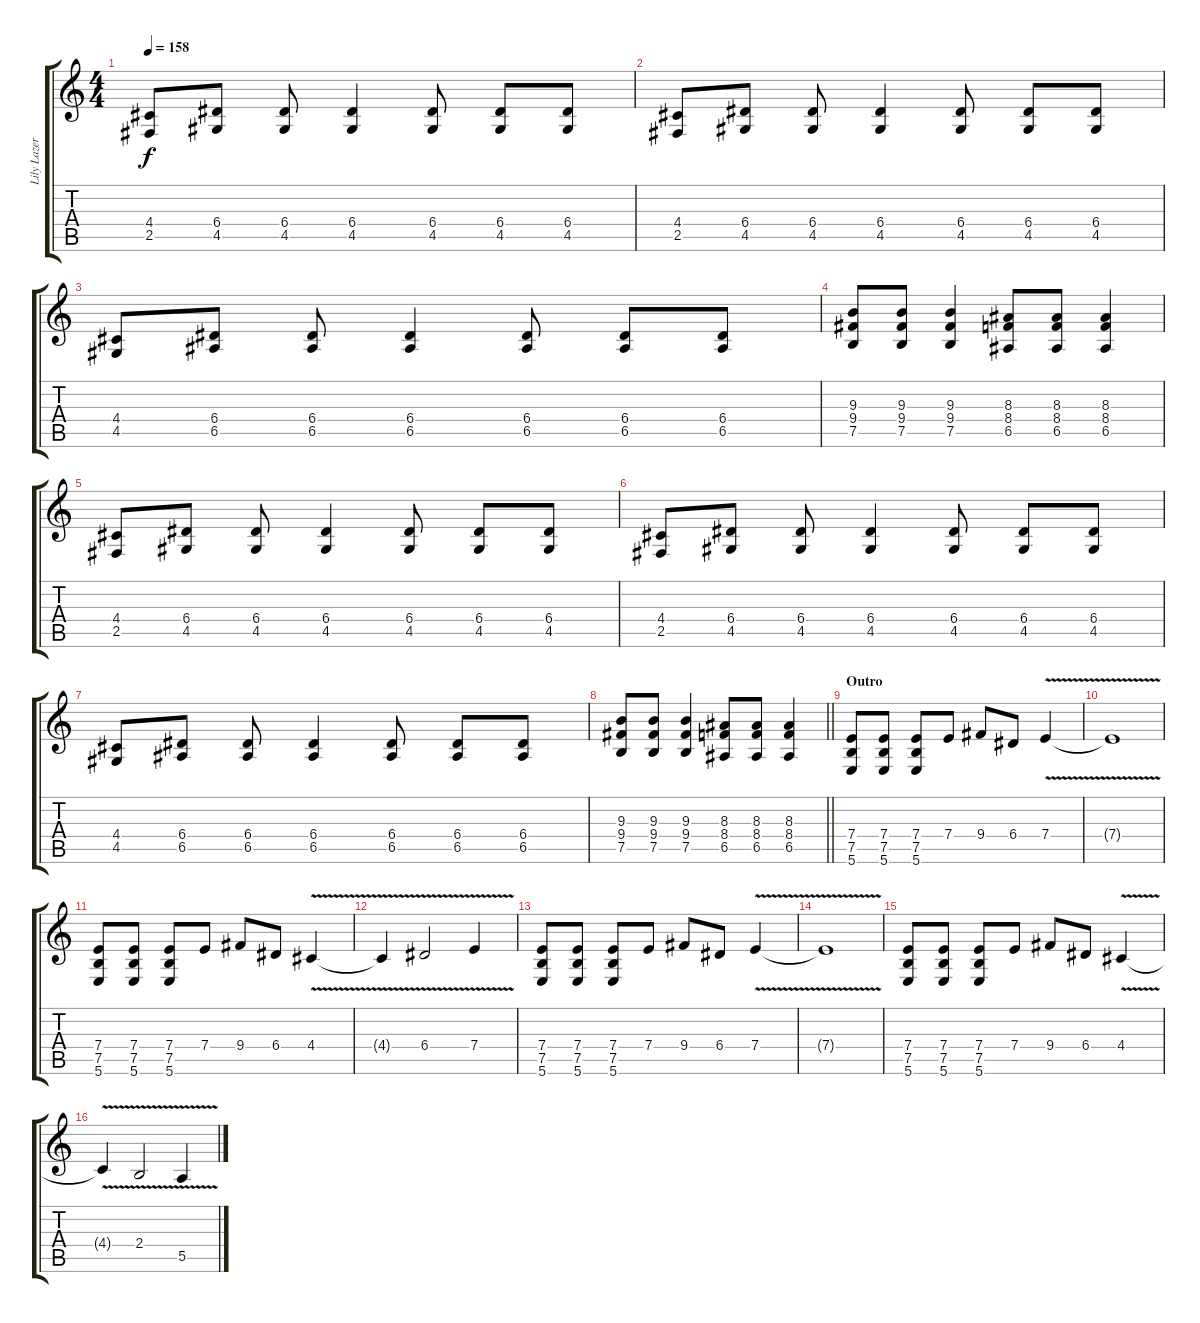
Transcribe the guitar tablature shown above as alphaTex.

\track ("Lily Lazer (Guitar)" "Lily Lazer") {instrument distortionguitar}
\staff {score tabs}
\tuning (B3 Gb3 D3 A2 E2 B1) {hide}
\ts (4 4)
\tempo 158
\clef g2
\ks c
(4.4 2.5).8{dy f} (6.4 4.5).8 (6.4 4.5).8 (6.4 4.5).4 (6.4 4.5).8 (6.4 4.5).8 (6.4 4.5).8 |
(4.4 2.5).8 (6.4 4.5).8 (6.4 4.5).8 (6.4 4.5).4 (6.4 4.5).8 (6.4 4.5).8 (6.4 4.5).8 |
(4.4 4.5).8 (6.4 6.5).8 (6.4 6.5).8 (6.4 6.5).4 (6.4 6.5).8 (6.4 6.5).8 (6.4 6.5).8 |
(9.3 9.4 7.5).8 (9.3 9.4 7.5).8 (9.3 9.4 7.5).4 (8.3 8.4 6.5).8 (8.3 8.4 6.5).8 (8.3 8.4 6.5).4 |
(4.4 2.5).8 (6.4 4.5).8 (6.4 4.5).8 (6.4 4.5).4 (6.4 4.5).8 (6.4 4.5).8 (6.4 4.5).8 |
(4.4 2.5).8 (6.4 4.5).8 (6.4 4.5).8 (6.4 4.5).4 (6.4 4.5).8 (6.4 4.5).8 (6.4 4.5).8 |
(4.4 4.5).8 (6.4 6.5).8 (6.4 6.5).8 (6.4 6.5).4 (6.4 6.5).8 (6.4 6.5).8 (6.4 6.5).8 |
\barLineRight lightlight
(9.3 9.4 7.5).8 (9.3 9.4 7.5).8 (9.3 9.4 7.5).4 (8.3 8.4 6.5).8 (8.3 8.4 6.5).8 (8.3 8.4 6.5).4 |
\section ("" "Outro")
(7.4 7.5 5.6).8 (7.4 7.5 5.6).8 (7.4 7.5 5.6).8 7.4.8 9.4.8 6.4.8 7.4{v}.4 |
7.4{t}.1 |
(7.4 7.5 5.6).8 (7.4 7.5 5.6).8 (7.4 7.5 5.6).8 7.4.8 9.4.8 6.4.8 4.4{v}.4 |
4.4{t}.4 6.4{v}.2 7.4{v}.4 |
(7.4 7.5 5.6).8 (7.4 7.5 5.6).8 (7.4 7.5 5.6).8 7.4.8 9.4.8 6.4.8 7.4{v}.4 |
7.4{t}.1 |
(7.4 7.5 5.6).8 (7.4 7.5 5.6).8 (7.4 7.5 5.6).8 7.4.8 9.4.8 6.4.8 4.4{v}.4 |
4.4{t}.4 2.4{v}.2 5.5{v}.4
